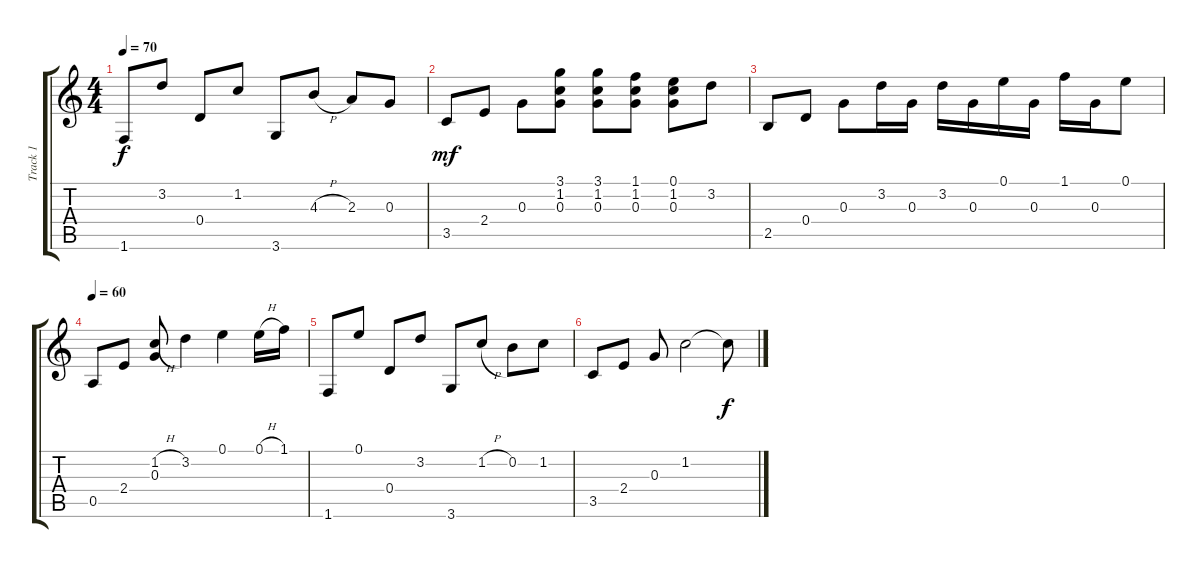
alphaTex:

\track ("Track 1" "Track 1") {instrument acousticguitarsteel}
\staff {score tabs}
\tuning (E4 B3 G3 D3 A2 E2) {hide}
\ts (4 4)
\tempo 70
\clef g2
\ks c
1.6.8{dy f} 3.2.8 0.4.8 1.2.8 3.6.8 4.3{h}.8 2.3.8 0.3.8 |
3.5.8{dy mf} 2.4.8 0.3.8 (3.1 1.2 0.3).8 (3.1 1.2 0.3).8 (1.1 1.2 0.3).8 (0.1 1.2 0.3).8 3.2.8 |
2.5.8 0.4.8 0.3.8 3.2.16 0.3.16 3.2.16 0.3.16 0.1.16 0.3.16 1.1.16 0.3.16 0.1.8 |
\tempo 60
0.5.8 2.4.8 (1.2{h} 0.3).8 3.2.4 0.1.4 0.1{h}.16 1.1.16 |
1.6.8 0.1.8 0.4.8 3.2.8 3.6.8 1.2{h}.8 0.2.8 1.2.8 |
3.5.8 2.4.8 0.3.8 1.2.2 1.2{t}.8{dy f}
